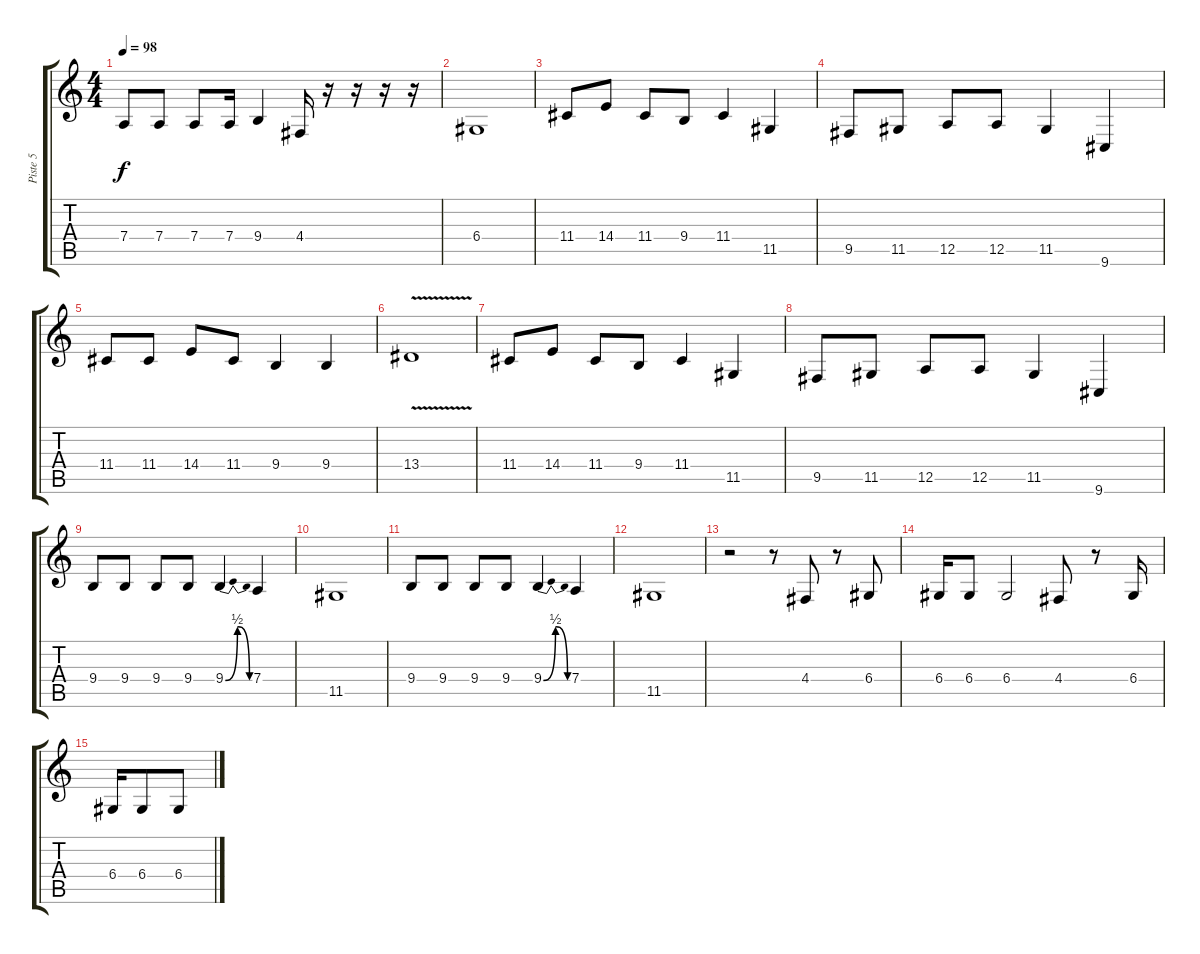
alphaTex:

\track ("Piste 5" "Piste 5") {instrument voiceoohs}
\staff {score tabs}
\tuning (E4 B3 G3 D3 A2 E2) {hide}
\ts (4 4)
\tempo 98
\clef g2
\ks c
7.4.8{dy f} 7.4.8 7.4.8 7.4.16 9.4.4 4.4.16 r.16 r.16 r.16 r.16 |
6.4.1 |
11.4.8 14.4.8 11.4.8 9.4.8 11.4.4 11.5.4 |
9.5.8 11.5.8 12.5.8 12.5.8 11.5.4 9.6.4 |
11.4.8 11.4.8 14.4.8 11.4.8 9.4.4 9.4.4 |
13.4{v}.1 |
11.4.8 14.4.8 11.4.8 9.4.8 11.4.4 11.5.4 |
9.5.8 11.5.8 12.5.8 12.5.8 11.5.4 9.6.4 |
9.4.8 9.4.8 9.4.8 9.4.8 9.4{be (bendrelease 0 0 15 2 15 2 60 0)}.4 7.4.4 |
11.5.1 |
9.4.8 9.4.8 9.4.8 9.4.8 9.4{be (bendrelease 0 0 15 2 15 2 60 0)}.4 7.4.4 |
11.5.1 |
r.2 r.8 4.4.8 r.8 6.4.8 |
6.4.16 6.4.8 6.4.2 4.4.8 r.8 6.4.16 |
6.4.16 6.4.8 6.4.8
